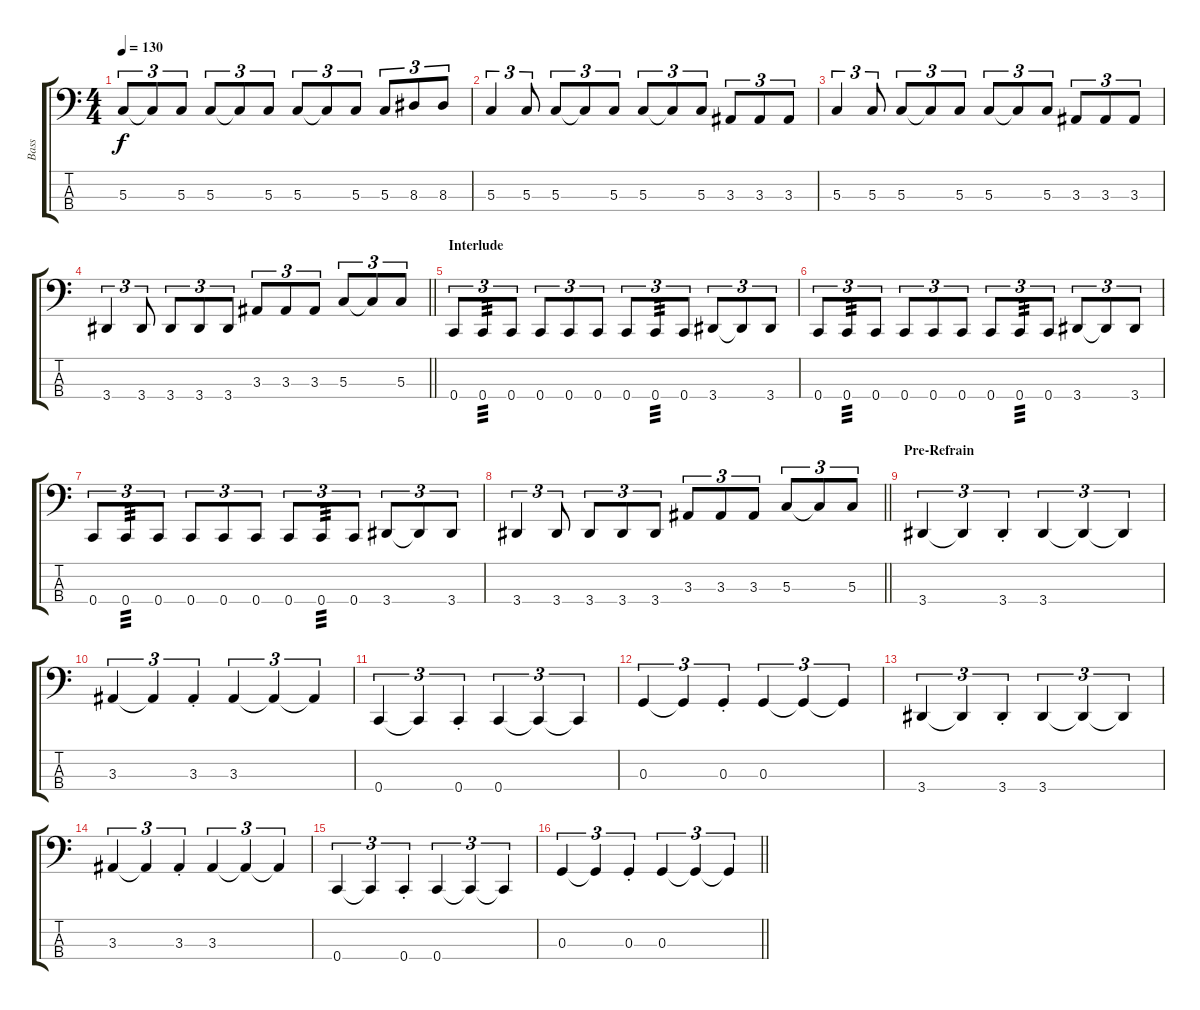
\track ("Bass" "Bass") {instrument electricbassfinger}
\staff {score tabs}
\tuning (F2 C2 G1 C1) {hide}
\ts (4 4)
\tempo 130
\clef f4
\ks c
5.3.8{tu (3 2) dy f} 5.3{t}.8{tu (3 2)} 5.3.8{tu (3 2)} 5.3.8{tu (3 2)} 5.3{t}.8{tu (3 2)} 5.3.8{tu (3 2)} 5.3.8{tu (3 2)} 5.3{t}.8{tu (3 2)} 5.3.8{tu (3 2)} 5.3.8{tu (3 2)} 8.3.8{tu (3 2)} 8.3.8{tu (3 2)} |
5.3.4{tu (3 2)} 5.3.8{tu (3 2)} 5.3.8{tu (3 2)} 5.3{t}.8{tu (3 2)} 5.3.8{tu (3 2)} 5.3.8{tu (3 2)} 5.3{t}.8{tu (3 2)} 5.3.8{tu (3 2)} 3.3.8{tu (3 2)} 3.3.8{tu (3 2)} 3.3.8{tu (3 2)} |
5.3.4{tu (3 2)} 5.3.8{tu (3 2)} 5.3.8{tu (3 2)} 5.3{t}.8{tu (3 2)} 5.3.8{tu (3 2)} 5.3.8{tu (3 2)} 5.3{t}.8{tu (3 2)} 5.3.8{tu (3 2)} 3.3.8{tu (3 2)} 3.3.8{tu (3 2)} 3.3.8{tu (3 2)} |
\barLineRight lightlight
3.4.4{tu (3 2)} 3.4.8{tu (3 2)} 3.4.8{tu (3 2)} 3.4.8{tu (3 2)} 3.4.8{tu (3 2)} 3.3.8{tu (3 2)} 3.3.8{tu (3 2)} 3.3.8{tu (3 2)} 5.3.8{tu (3 2)} 5.3{t}.8{tu (3 2)} 5.3.8{tu (3 2)} |
\section ("" "Interlude")
0.4.8{tu (3 2)} 0.4.8{tu (3 2) tp 3} 0.4.8{tu (3 2)} 0.4.8{tu (3 2)} 0.4.8{tu (3 2)} 0.4.8{tu (3 2)} 0.4.8{tu (3 2)} 0.4.8{tu (3 2) tp 3} 0.4.8{tu (3 2)} 3.4.8{tu (3 2)} 3.4{t}.8{tu (3 2)} 3.4.8{tu (3 2)} |
0.4.8{tu (3 2)} 0.4.8{tu (3 2) tp 3} 0.4.8{tu (3 2)} 0.4.8{tu (3 2)} 0.4.8{tu (3 2)} 0.4.8{tu (3 2)} 0.4.8{tu (3 2)} 0.4.8{tu (3 2) tp 3} 0.4.8{tu (3 2)} 3.4.8{tu (3 2)} 3.4{t}.8{tu (3 2)} 3.4.8{tu (3 2)} |
0.4.8{tu (3 2)} 0.4.8{tu (3 2) tp 3} 0.4.8{tu (3 2)} 0.4.8{tu (3 2)} 0.4.8{tu (3 2)} 0.4.8{tu (3 2)} 0.4.8{tu (3 2)} 0.4.8{tu (3 2) tp 3} 0.4.8{tu (3 2)} 3.4.8{tu (3 2)} 3.4{t}.8{tu (3 2)} 3.4.8{tu (3 2)} |
\barLineRight lightlight
3.4.4{tu (3 2)} 3.4.8{tu (3 2)} 3.4.8{tu (3 2)} 3.4.8{tu (3 2)} 3.4.8{tu (3 2)} 3.3.8{tu (3 2)} 3.3.8{tu (3 2)} 3.3.8{tu (3 2)} 5.3.8{tu (3 2)} 5.3{t}.8{tu (3 2)} 5.3.8{tu (3 2)} |
\section ("" "Pre-Refrain")
3.4.4{tu (3 2)} 3.4{t}.4{tu (3 2)} 3.4{st}.4{tu (3 2)} 3.4.4{tu (3 2)} 3.4{t}.4{tu (3 2)} 3.4{t}.4{tu (3 2)} |
3.3.4{tu (3 2)} 3.3{t}.4{tu (3 2)} 3.3{st}.4{tu (3 2)} 3.3.4{tu (3 2)} 3.3{t}.4{tu (3 2)} 3.3{t}.4{tu (3 2)} |
0.4.4{tu (3 2)} 0.4{t}.4{tu (3 2)} 0.4{st}.4{tu (3 2)} 0.4.4{tu (3 2)} 0.4{t}.4{tu (3 2)} 0.4{t}.4{tu (3 2)} |
0.3.4{tu (3 2)} 0.3{t}.4{tu (3 2)} 0.3{st}.4{tu (3 2)} 0.3.4{tu (3 2)} 0.3{t}.4{tu (3 2)} 0.3{t}.4{tu (3 2)} |
3.4.4{tu (3 2)} 3.4{t}.4{tu (3 2)} 3.4{st}.4{tu (3 2)} 3.4.4{tu (3 2)} 3.4{t}.4{tu (3 2)} 3.4{t}.4{tu (3 2)} |
3.3.4{tu (3 2)} 3.3{t}.4{tu (3 2)} 3.3{st}.4{tu (3 2)} 3.3.4{tu (3 2)} 3.3{t}.4{tu (3 2)} 3.3{t}.4{tu (3 2)} |
0.4.4{tu (3 2)} 0.4{t}.4{tu (3 2)} 0.4{st}.4{tu (3 2)} 0.4.4{tu (3 2)} 0.4{t}.4{tu (3 2)} 0.4{t}.4{tu (3 2)} |
\barLineRight lightlight
0.3.4{tu (3 2)} 0.3{t}.4{tu (3 2)} 0.3{st}.4{tu (3 2)} 0.3.4{tu (3 2)} 0.3{t}.4{tu (3 2)} 0.3{t}.4{tu (3 2)}
